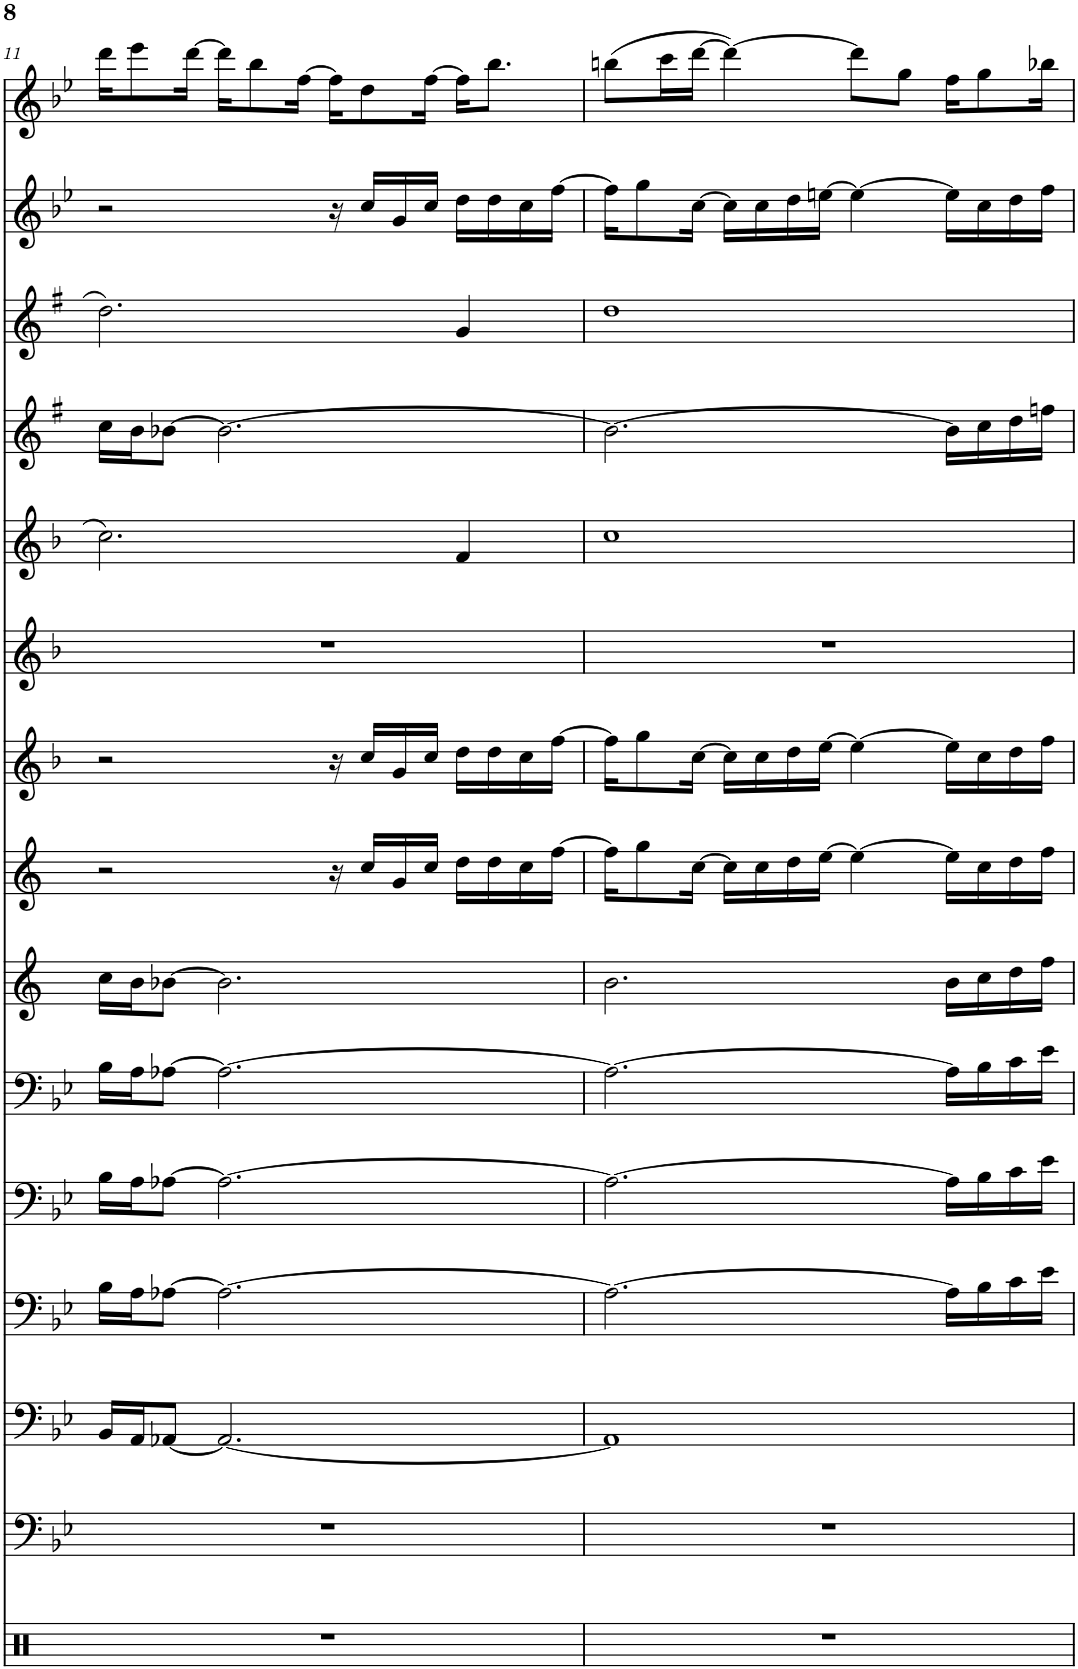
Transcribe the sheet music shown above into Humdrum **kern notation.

**kern	**kern	**kern	**kern	**kern	**kern	**kern	**kern	**kern	**kern	**kern	**kern	**kern	**kern	**kern
*part15	*part14	*part13	*part12	*part11	*part10	*part9	*part8	*part7	*part6	*part5	*part4	*part3	*part2	*part1
*staff15	*staff14	*staff13	*staff12	*staff11	*staff10	*staff9	*staff8	*staff7	*staff6	*staff5	*staff4	*staff3	*staff2	*staff1
*I"Voice	*I"Voice	*I"Voice	*I"Voice	*I"Voice	*I"Voice	*I"Voice	*I"Voice	*I"Voice	*I"Voice	*I"Voice	*I"Voice	*I"Voice	*I"Voice	*I"Voice
*I'V	*I'V	*I'V	*I'V	*I'V	*I'V	*I'V	*I'V	*I'V	*I'V	*I'V	*I'V	*I'V	*I'V	*I'V
!!LO:PB:g=z
*clefX	*clefX	*clefF4	*clefF4	*clefF4	*clefF4	*clefG2	*clefG2	*clefG2	*clefG2	*clefG2	*clefG2	*clefG2	*clefG2	*clefG2
*k[]	*k[b-e-]	*k[b-e-]	*k[b-e-]	*k[b-e-]	*k[b-e-]	*k[]	*k[]	*k[b-]	*k[b-]	*k[b-]	*k[f#]	*k[f#]	*k[b-e-]	*k[b-e-]
*M4/4	*M4/4	*M4/4	*M4/4	*M4/4	*M4/4	*M4/4	*M4/4	*M4/4	*M4/4	*M4/4	*M4/4	*M4/4	*M4/4	*
*met(c)	*met(c)	*met(c)	*met(c)	*met(c)	*met(c)	*met(c)	*met(c)	*met(c)	*met(c)	*met(c)	*met(c)	*met(c)	*met(c)	*
=11	=11	=11	=11	=11	=11	=11	=11	=11	=11	=11	=11	=11	=11	=11
1r	1r	16BB-/LL	16B-\LL	16B-\LL	16B-\LL	16cc\LL	2r	2r	1r	2.cc\	16cc\LL	2.dd\	2r	16ddd\KL
.	.	16AA/J	16A\J	16A\J	16A\J	16b\J	.	.	.	.	16b\J	.	.	8eee-\
.	.	[<8AA-X/J	[>8A-X\J	[>8A-X\J	[>8A-X\J	[>8b-X\J	.	.	.	.	[>8b-X\J	.	.	.
.	.	.	.	.	.	.	.	.	.	.	.	.	.	[>16ddd\Jk
.	.	2.AA-/_	2.A-\_	2.A-\_	2.A-\_	2.b-\]	.	.	.	.	2.b-\_	.	.	16ddd\KL]
.	.	.	.	.	.	.	.	.	.	.	.	.	.	8bb-\
.	.	.	.	.	.	.	.	.	.	.	.	.	.	[>16ff\Jk
.	.	.	.	.	.	.	16r	16r	.	.	.	.	16r	16ff\KL]
.	.	.	.	.	.	.	16cc/LL	16cc/LL	.	.	.	.	16cc/LL	8dd\
.	.	.	.	.	.	.	16g/	16g/	.	.	.	.	16g/	.
.	.	.	.	.	.	.	16cc/JJ	16cc/JJ	.	.	.	.	16cc/JJ	[>16ff\Jk
.	.	.	.	.	.	.	16dd\LL	16dd\LL	.	4f/	.	4g/	16dd\LL	16ff\KL]
.	.	.	.	.	.	.	16dd\	16dd\	.	.	.	.	16dd\	8.bb-\J
.	.	.	.	.	.	.	16cc\	16cc\	.	.	.	.	16cc\	.
.	.	.	.	.	.	.	[>16ff\JJ	[>16ff\JJ	.	.	.	.	[>16ff\JJ	.
=12	=12	=12	=12	=12	=12	=12	=12	=12	=12	=12	=12	=12	=12	=12
1r	1r	1AA-]	2.A-\_	2.A-\_	2.A-\_	2.b\	16ff\KL]	16ff\KL]	1r	1cc	2.b-\_	1dd	16ff\KL]	(>8bbn\L
.	.	.	.	.	.	.	8gg\	8gg\	.	.	.	.	8gg\	.
.	.	.	.	.	.	.	.	.	.	.	.	.	.	16ccc\L
.	.	.	.	.	.	.	[>16cc\Jk	[>16cc\Jk	.	.	.	.	[>16cc\Jk	[>16ddd\JJ
.	.	.	.	.	.	.	16cc\LL]	16cc\LL]	.	.	.	.	16cc\LL]	4ddd\_)
.	.	.	.	.	.	.	16cc\	16cc\	.	.	.	.	16cc\	.
.	.	.	.	.	.	.	16dd\	16dd\	.	.	.	.	16dd\	.
.	.	.	.	.	.	.	[>16ee\JJ	[>16ee\JJ	.	.	.	.	[>16een\JJ	.
.	.	.	.	.	.	.	4ee\_	4ee\_	.	.	.	.	4ee\_	8ddd\L]
.	.	.	.	.	.	.	.	.	.	.	.	.	.	8gg\J
.	.	.	16A-\LL]	16A-\LL]	16A-\LL]	16b\LL	16ee\LL]	16ee\LL]	.	.	16b-\LL]	.	16ee\LL]	16ff\KL
.	.	.	16B-\	16B-\	16B-\	16cc\	16cc\	16cc\	.	.	16cc\	.	16cc\	8gg\
.	.	.	16c\	16c\	16c\	16dd\	16dd\	16dd\	.	.	16dd\	.	16dd\	.
.	.	.	16e-\JJ	16e-\JJ	16e-\JJ	16ff\JJ	16ff\JJ	16ff\JJ	.	.	16ffn\JJ	.	16ff\JJ	16bb-X\Jk
=	=	=	=	=	=	=	=	=	=	=	=	=	=	=
*-	*-	*-	*-	*-	*-	*-	*-	*-	*-	*-	*-	*-	*-	*-
